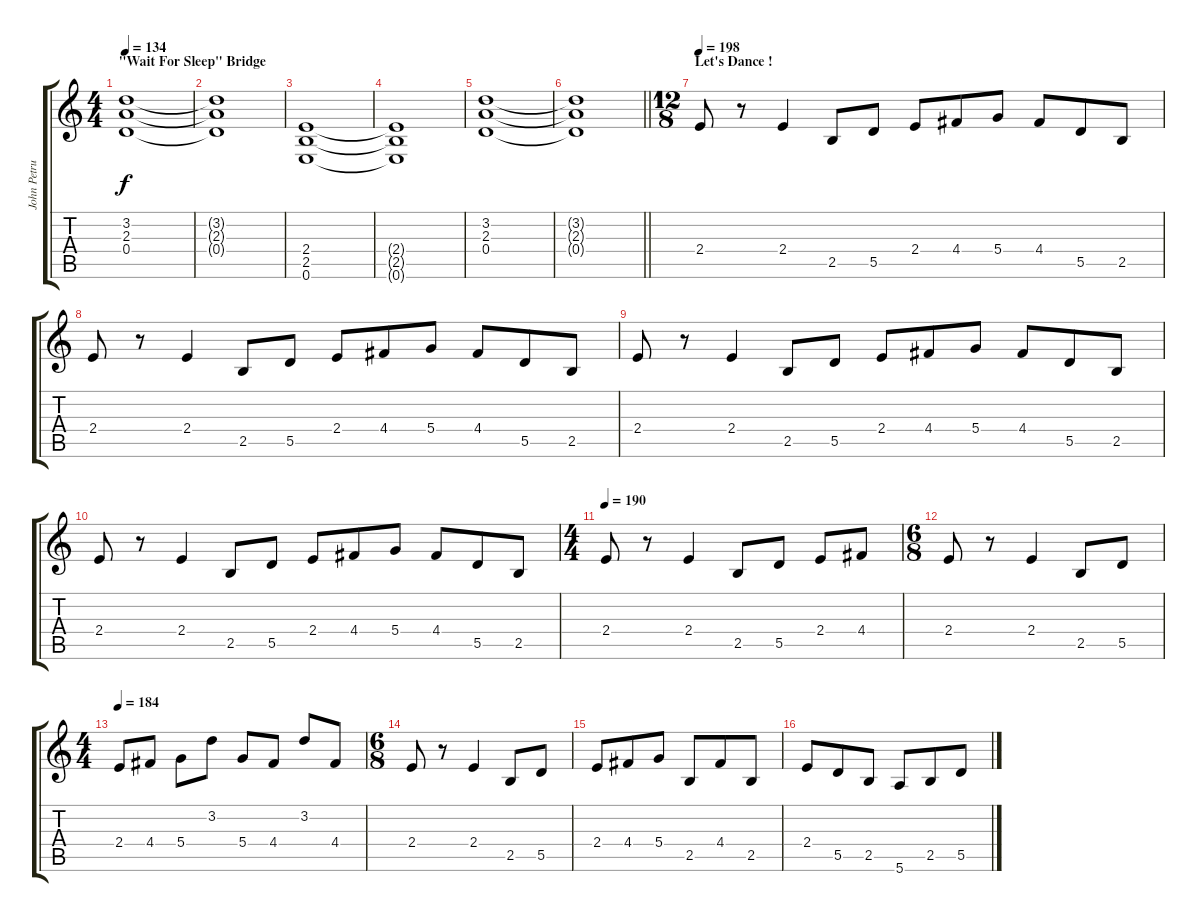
\track ("John Petrucci - 1" "John Petru") {instrument distortionguitar}
\staff {score tabs}
\tuning (E4 B3 G3 D3 A2 E2) {hide}
\ts (4 4)
\section ("" "\"Wait For Sleep\" Bridge")
\tempo 134
\clef g2
\ks c
(3.2 2.3 0.4).1{dy f} |
(3.2{t} 2.3{t} 0.4{t}).1 |
(2.4 2.5 0.6).1 |
(2.4{t} 2.5{t} 0.6{t}).1 |
(3.2 2.3 0.4).1 |
\barLineRight lightlight
(3.2{t} 2.3{t} 0.4{t}).1 |
\ts (12 8)
\section ("" "Let's Dance !")
\tempo 198
2.4.8 r.8 2.4.4 2.5.8 5.5.8 2.4.8 4.4.8 5.4.8 4.4.8 5.5.8 2.5.8 |
2.4.8 r.8 2.4.4 2.5.8 5.5.8 2.4.8 4.4.8 5.4.8 4.4.8 5.5.8 2.5.8 |
2.4.8 r.8 2.4.4 2.5.8 5.5.8 2.4.8 4.4.8 5.4.8 4.4.8 5.5.8 2.5.8 |
2.4.8 r.8 2.4.4 2.5.8 5.5.8 2.4.8 4.4.8 5.4.8 4.4.8 5.5.8 2.5.8 |
\ts (4 4)
\tempo 190
2.4.8 r.8 2.4.4 2.5.8 5.5.8 2.4.8 4.4.8 |
\ts (6 8)
2.4.8 r.8 2.4.4 2.5.8 5.5.8 |
\ts (4 4)
\tempo 184
2.4.8 4.4.8 5.4.8 3.2.8 5.4.8 4.4.8 3.2.8 4.4.8 |
\ts (6 8)
2.4.8 r.8 2.4.4 2.5.8 5.5.8 |
2.4.8 4.4.8 5.4.8 2.5.8 4.4.8 2.5.8 |
2.4.8 5.5.8 2.5.8 5.6.8 2.5.8 5.5.8
